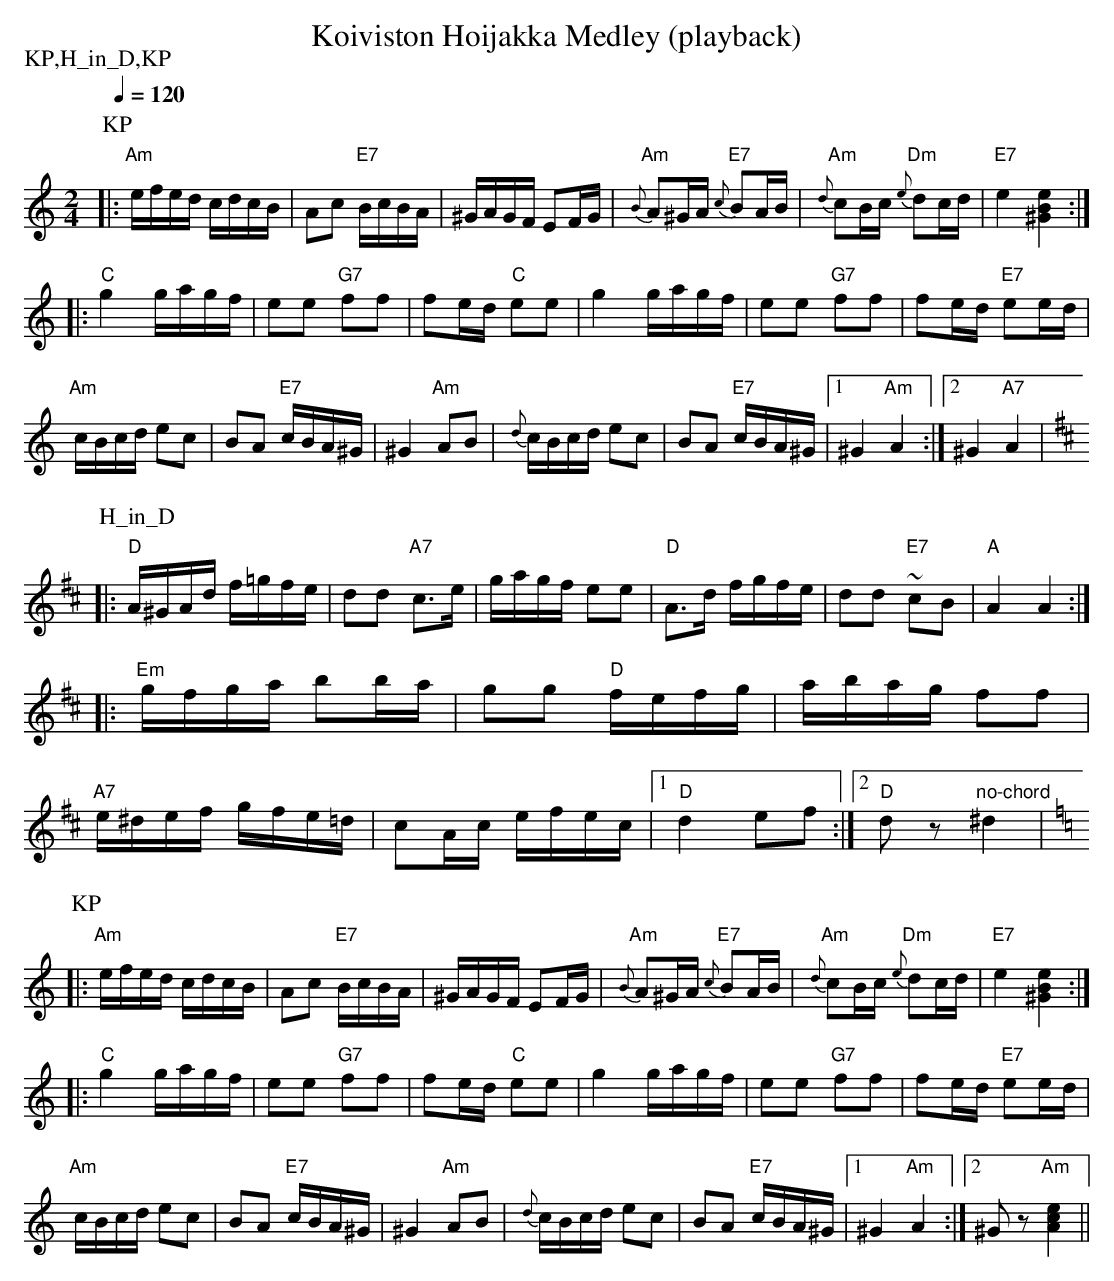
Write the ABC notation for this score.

X:1
T:Koiviston Hoijakka Medley (playback)
M:2/4
L:1/16
Q:1/4=120
P:KP,H_in_D,KP
K:Am
P:KP
|: "Am" efed cdcB | A2c2 "E7" BcBA | ^GAGF E2FG |
"Am" {B}A2^GA "E7" {c}B2AB | "Am" {d}c2Bc "Dm" {e}d2cd |
"E7" e4 [^G4B4e4] :| !
|: "C" g4 gagf | e2e2 "G7" f2f2 | f2ed "C" e2e2 | g4 gagf |
e2e2 "G7" f2f2 | f2ed "E7" e2ed | !
"Am" cBcd e2c2 | B2A2 "E7" cBA^G | ^G4 "Am" A2B2 |
{d}cBcd e2c2 | B2A2 "E7" cBA^G |[1 ^G4 "Am" A4 :|[2 ^G4 "A7" A4 | !
K:D
P:H_in_D
|: "D" A^GAd f=gfe | d2d2 "A7" c3e | gagf e2e2 |
"D" A3d fgfe | d2d2 "E7" ~c2B2 | "A" A4 A4 :| !
|: "Em" gfga b2ba | g2g2 "D" fefg | abag f2f2 | !
"A7" e^def gfe=d | c2Ac efec |[1 "D" d4 e2f2 :|
[2 "D" d2 z2 "no-chord" ^d4 | !
K:Am
P:KP
|: "Am" efed cdcB | A2c2 "E7" BcBA | ^GAGF E2FG |
"Am" {B}A2^GA "E7" {c}B2AB | "Am" {d}c2Bc "Dm" {e}d2cd |
"E7" e4 [^G4B4e4] :| !
|: "C" g4 gagf | e2e2 "G7" f2f2 | f2ed "C" e2e2 | g4 gagf |
e2e2 "G7" f2f2 | f2ed "E7" e2ed | !
"Am" cBcd e2c2 | B2A2 "E7" cBA^G | ^G4 "Am" A2B2 |
{d}cBcd e2c2 | B2A2 "E7" cBA^G |[1 ^G4 "Am" A4 :|[2 ^G2 z2 "Am" [e4c4A4] ||
